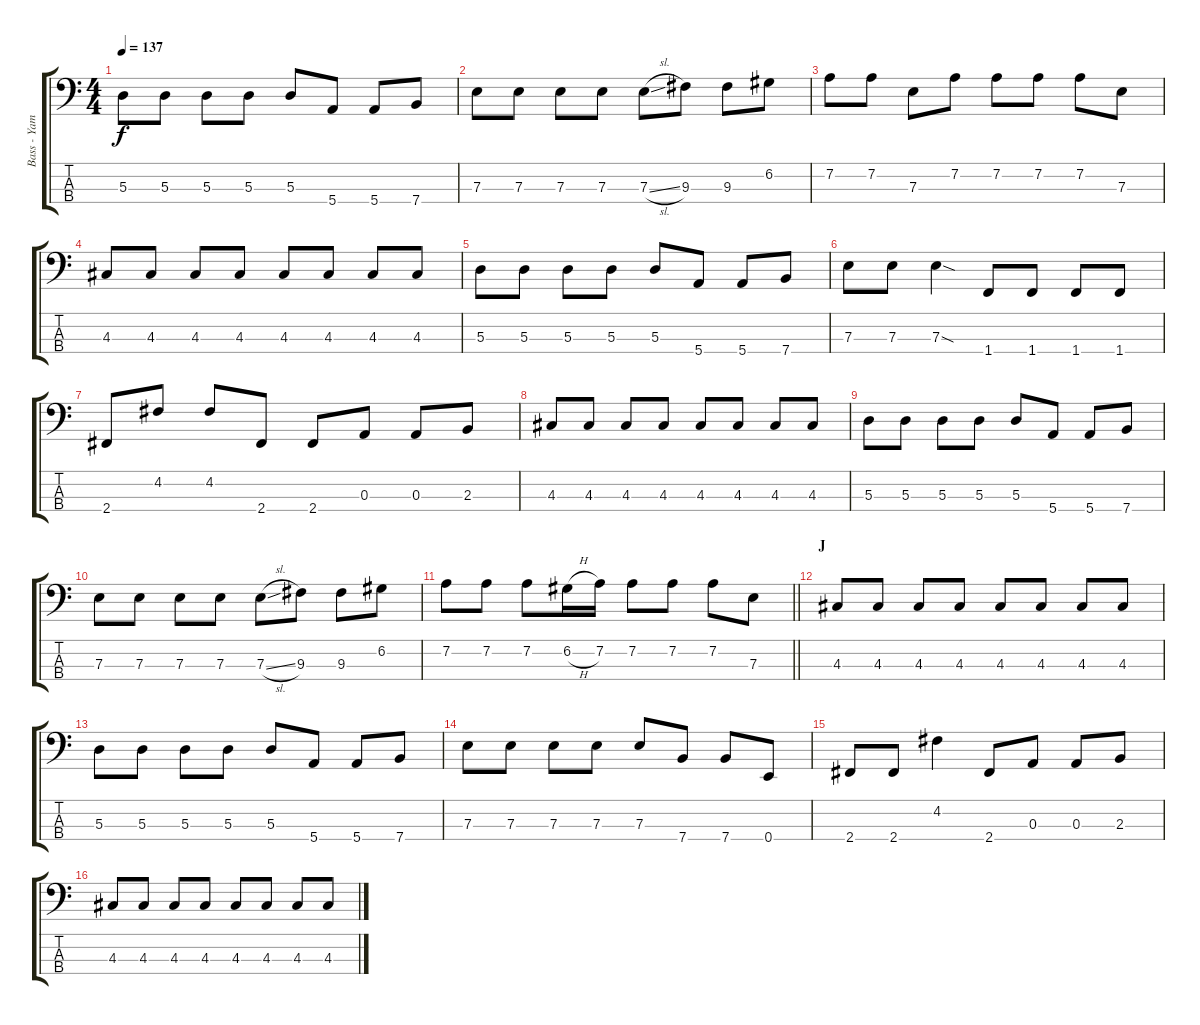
\track ("Bass - Yamada" "Bass - Yam") {instrument electricbasspick}
\staff {score tabs}
\tuning (G2 D2 A1 E1) {hide}
\ts (4 4)
\tempo 137
\clef f4
\ks c
5.3.8{dy f} 5.3.8 5.3.8 5.3.8 5.3.8 5.4.8 5.4.8 7.4.8 |
7.3.8 7.3.8 7.3.8 7.3.8 7.3{sl}.8 9.3.8 9.3.8 6.2.8 |
7.2.8 7.2.8 7.3.8 7.2.8 7.2.8 7.2.8 7.2.8 7.3.8 |
4.3.8 4.3.8 4.3.8 4.3.8 4.3.8 4.3.8 4.3.8 4.3.8 |
5.3.8 5.3.8 5.3.8 5.3.8 5.3.8 5.4.8 5.4.8 7.4.8 |
7.3.8 7.3.8 7.3{sod}.4 1.4.8 1.4.8 1.4.8 1.4.8 |
2.4.8 4.2.8 4.2.8 2.4.8 2.4.8 0.3.8 0.3.8 2.3.8 |
4.3.8 4.3.8 4.3.8 4.3.8 4.3.8 4.3.8 4.3.8 4.3.8 |
5.3.8 5.3.8 5.3.8 5.3.8 5.3.8 5.4.8 5.4.8 7.4.8 |
7.3.8 7.3.8 7.3.8 7.3.8 7.3{sl}.8 9.3.8 9.3.8 6.2.8 |
\barLineRight lightlight
7.2.8 7.2.8 7.2.8 6.2{h}.16 7.2.16 7.2.8 7.2.8 7.2.8 7.3.8 |
\section ("" "J")
4.3.8 4.3.8 4.3.8 4.3.8 4.3.8 4.3.8 4.3.8 4.3.8 |
5.3.8 5.3.8 5.3.8 5.3.8 5.3.8 5.4.8 5.4.8 7.4.8 |
7.3.8 7.3.8 7.3.8 7.3.8 7.3.8 7.4.8 7.4.8 0.4.8 |
2.4.8 2.4.8 4.2.4 2.4.8 0.3.8 0.3.8 2.3.8 |
4.3.8 4.3.8 4.3.8 4.3.8 4.3.8 4.3.8 4.3.8 4.3.8
